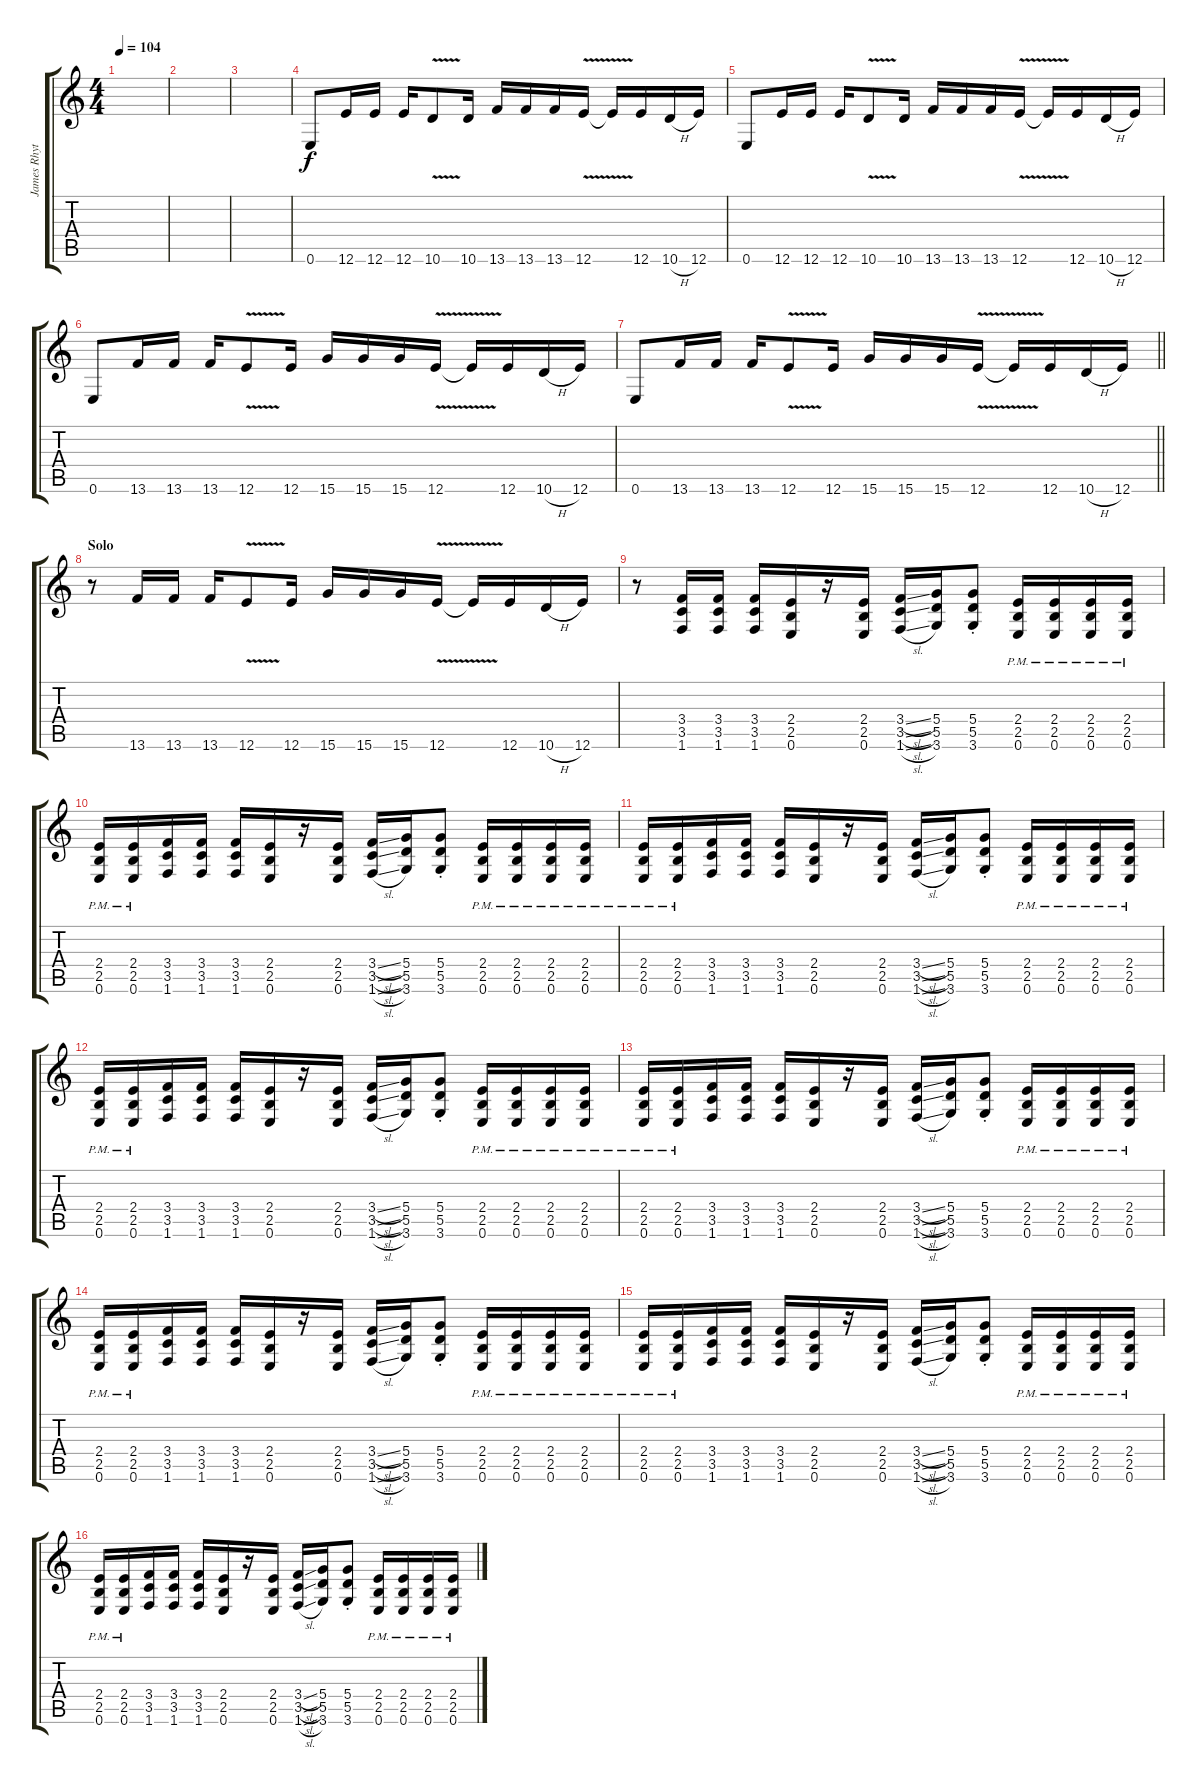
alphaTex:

\track ("James Rhythm" "James Rhyt") {instrument distortionguitar}
\staff {score tabs}
\tuning (E4 B3 G3 D3 A2 E2) {hide}
\ts (4 4)
\tempo 104
\clef g2
\ks c
|
|
|
0.6.8 12.6.16 12.6.16 12.6.16 10.6{v}.8 10.6.16 13.6.16 13.6.16 13.6.16 12.6{v}.16 12.6{t}.16 12.6.16 10.6{h}.16 12.6.16 |
0.6.8 12.6.16 12.6.16 12.6.16 10.6{v}.8 10.6.16 13.6.16 13.6.16 13.6.16 12.6{v}.16 12.6{t}.16 12.6.16 10.6{h}.16 12.6.16 |
0.6.8 13.6.16 13.6.16 13.6.16 12.6{v}.8 12.6.16 15.6.16 15.6.16 15.6.16 12.6{v}.16 12.6{t}.16 12.6.16 10.6{h}.16 12.6.16 |
\barLineRight lightlight
0.6.8 13.6.16 13.6.16 13.6.16 12.6{v}.8 12.6.16 15.6.16 15.6.16 15.6.16 12.6{v}.16 12.6{t}.16 12.6.16 10.6{h}.16 12.6.16 |
\section ("" "Solo")
r.8 13.6.16 13.6.16 13.6.16 12.6{v}.8 12.6.16 15.6.16 15.6.16 15.6.16 12.6{v}.16 12.6{t}.16 12.6.16 10.6{h}.16 12.6.16 |
r.8 (3.4 3.5 1.6).16 (3.4 3.5 1.6).16 (3.4 3.5 1.6).16 (2.4 2.5 0.6).16 r.16 (2.4 2.5 0.6).16 (3.4{sl} 3.5{sl} 1.6{sl}).16 (5.4 5.5 3.6).16 (5.4{st} 5.5{st} 3.6{st}).8 (2.4{pm} 2.5{pm} 0.6{pm}).16 (2.4{pm} 2.5{pm} 0.6{pm}).16 (2.4{pm} 2.5{pm} 0.6{pm}).16 (2.4{pm} 2.5{pm} 0.6{pm}).16 |
(2.4{pm} 2.5{pm} 0.6{pm}).16 (2.4{pm} 2.5{pm} 0.6{pm}).16 (3.4 3.5 1.6).16 (3.4 3.5 1.6).16 (3.4 3.5 1.6).16 (2.4 2.5 0.6).16 r.16 (2.4 2.5 0.6).16 (3.4{sl} 3.5{sl} 1.6{sl}).16 (5.4 5.5 3.6).16 (5.4{st} 5.5{st} 3.6{st}).8 (2.4{pm} 2.5{pm} 0.6{pm}).16 (2.4{pm} 2.5{pm} 0.6{pm}).16 (2.4{pm} 2.5{pm} 0.6{pm}).16 (2.4{pm} 2.5{pm} 0.6{pm}).16 |
(2.4{pm} 2.5{pm} 0.6{pm}).16 (2.4{pm} 2.5{pm} 0.6{pm}).16 (3.4 3.5 1.6).16 (3.4 3.5 1.6).16 (3.4 3.5 1.6).16 (2.4 2.5 0.6).16 r.16 (2.4 2.5 0.6).16 (3.4{sl} 3.5{sl} 1.6{sl}).16 (5.4 5.5 3.6).16 (5.4{st} 5.5{st} 3.6{st}).8 (2.4{pm} 2.5{pm} 0.6{pm}).16 (2.4{pm} 2.5{pm} 0.6{pm}).16 (2.4{pm} 2.5{pm} 0.6{pm}).16 (2.4{pm} 2.5{pm} 0.6{pm}).16 |
(2.4{pm} 2.5{pm} 0.6{pm}).16 (2.4{pm} 2.5{pm} 0.6{pm}).16 (3.4 3.5 1.6).16 (3.4 3.5 1.6).16 (3.4 3.5 1.6).16 (2.4 2.5 0.6).16 r.16 (2.4 2.5 0.6).16 (3.4{sl} 3.5{sl} 1.6{sl}).16 (5.4 5.5 3.6).16 (5.4{st} 5.5{st} 3.6{st}).8 (2.4{pm} 2.5{pm} 0.6{pm}).16 (2.4{pm} 2.5{pm} 0.6{pm}).16 (2.4{pm} 2.5{pm} 0.6{pm}).16 (2.4{pm} 2.5{pm} 0.6{pm}).16 |
(2.4{pm} 2.5{pm} 0.6{pm}).16 (2.4{pm} 2.5{pm} 0.6{pm}).16 (3.4 3.5 1.6).16 (3.4 3.5 1.6).16 (3.4 3.5 1.6).16 (2.4 2.5 0.6).16 r.16 (2.4 2.5 0.6).16 (3.4{sl} 3.5{sl} 1.6{sl}).16 (5.4 5.5 3.6).16 (5.4{st} 5.5{st} 3.6{st}).8 (2.4{pm} 2.5{pm} 0.6{pm}).16 (2.4{pm} 2.5{pm} 0.6{pm}).16 (2.4{pm} 2.5{pm} 0.6{pm}).16 (2.4{pm} 2.5{pm} 0.6{pm}).16 |
(2.4{pm} 2.5{pm} 0.6{pm}).16 (2.4{pm} 2.5{pm} 0.6{pm}).16 (3.4 3.5 1.6).16 (3.4 3.5 1.6).16 (3.4 3.5 1.6).16 (2.4 2.5 0.6).16 r.16 (2.4 2.5 0.6).16 (3.4{sl} 3.5{sl} 1.6{sl}).16 (5.4 5.5 3.6).16 (5.4{st} 5.5{st} 3.6{st}).8 (2.4{pm} 2.5{pm} 0.6{pm}).16 (2.4{pm} 2.5{pm} 0.6{pm}).16 (2.4{pm} 2.5{pm} 0.6{pm}).16 (2.4{pm} 2.5{pm} 0.6{pm}).16 |
(2.4{pm} 2.5{pm} 0.6{pm}).16 (2.4{pm} 2.5{pm} 0.6{pm}).16 (3.4 3.5 1.6).16 (3.4 3.5 1.6).16 (3.4 3.5 1.6).16 (2.4 2.5 0.6).16 r.16 (2.4 2.5 0.6).16 (3.4{sl} 3.5{sl} 1.6{sl}).16 (5.4 5.5 3.6).16 (5.4{st} 5.5{st} 3.6{st}).8 (2.4{pm} 2.5{pm} 0.6{pm}).16 (2.4{pm} 2.5{pm} 0.6{pm}).16 (2.4{pm} 2.5{pm} 0.6{pm}).16 (2.4{pm} 2.5{pm} 0.6{pm}).16 |
(2.4{pm} 2.5{pm} 0.6{pm}).16 (2.4{pm} 2.5{pm} 0.6{pm}).16 (3.4 3.5 1.6).16 (3.4 3.5 1.6).16 (3.4 3.5 1.6).16 (2.4 2.5 0.6).16 r.16 (2.4 2.5 0.6).16 (3.4{sl} 3.5{sl} 1.6{sl}).16 (5.4 5.5 3.6).16 (5.4{st} 5.5{st} 3.6{st}).8 (2.4{pm} 2.5{pm} 0.6{pm}).16 (2.4{pm} 2.5{pm} 0.6{pm}).16 (2.4{pm} 2.5{pm} 0.6{pm}).16 (2.4{pm} 2.5{pm} 0.6{pm}).16
